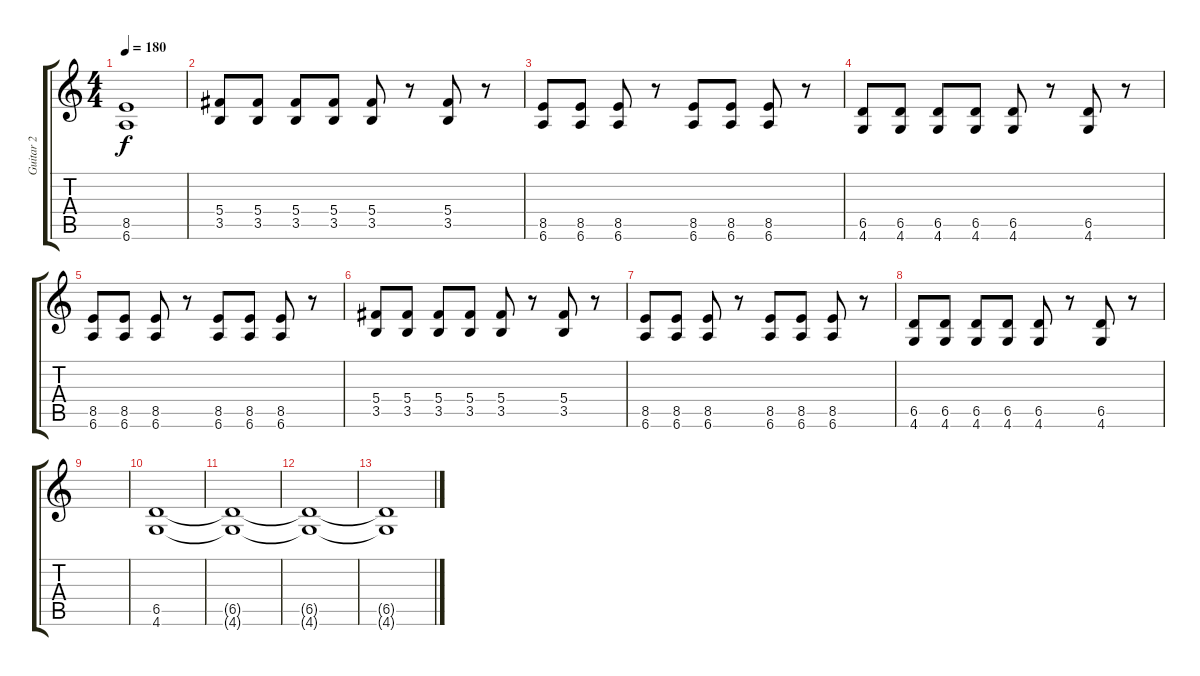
\track ("Guitar 2" "Guitar 2") {instrument overdrivenguitar}
\staff {score tabs}
\tuning (Eb4 Bb3 Gb3 Db3 Ab2 Eb2) {hide}
\ts (4 4)
\tempo 180
\clef g2
\ks c
(8.5 6.6).1{dy f} |
(5.4 3.5).8 (5.4 3.5).8 (5.4 3.5).8 (5.4 3.5).8 (5.4 3.5).8 r.8 (5.4 3.5).8 r.8 |
(8.5 6.6).8 (8.5 6.6).8 (8.5 6.6).8 r.8 (8.5 6.6).8 (8.5 6.6).8 (8.5 6.6).8 r.8 |
(6.5 4.6).8 (6.5 4.6).8 (6.5 4.6).8 (6.5 4.6).8 (6.5 4.6).8 r.8 (6.5 4.6).8 r.8 |
(8.5 6.6).8 (8.5 6.6).8 (8.5 6.6).8 r.8 (8.5 6.6).8 (8.5 6.6).8 (8.5 6.6).8 r.8 |
(5.4 3.5).8 (5.4 3.5).8 (5.4 3.5).8 (5.4 3.5).8 (5.4 3.5).8 r.8 (5.4 3.5).8 r.8 |
(8.5 6.6).8 (8.5 6.6).8 (8.5 6.6).8 r.8 (8.5 6.6).8 (8.5 6.6).8 (8.5 6.6).8 r.8 |
(6.5 4.6).8 (6.5 4.6).8 (6.5 4.6).8 (6.5 4.6).8 (6.5 4.6).8 r.8 (6.5 4.6).8 r.8 |
|
(6.5 4.6).1 |
(6.5{t} 4.6{t}).1 |
(6.5{t} 4.6{t}).1 |
(6.5{t} 4.6{t}).1
